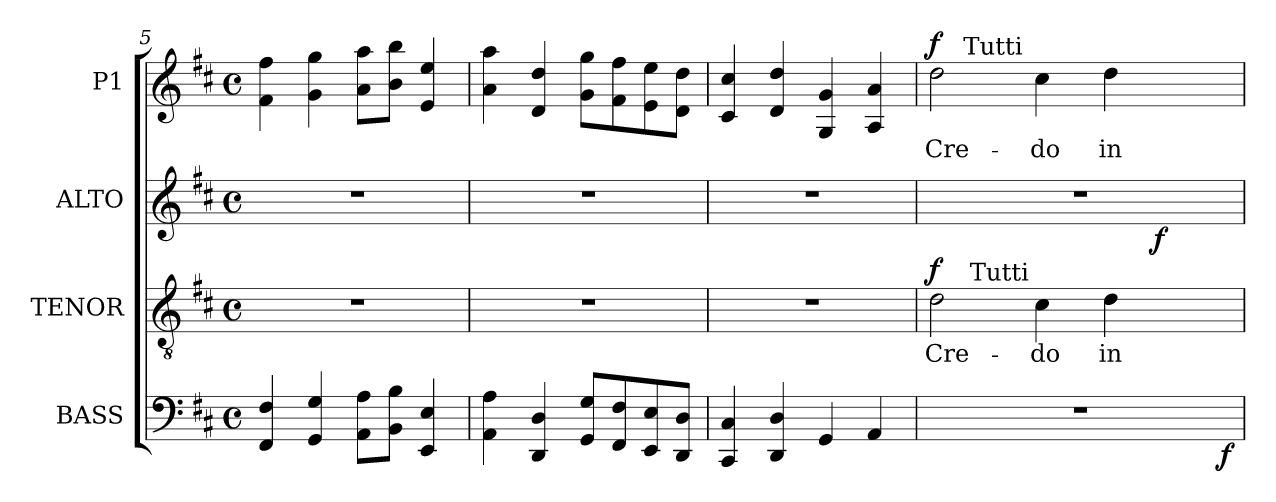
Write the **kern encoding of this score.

**kern	**dynam	**kern	**text	**dynam	**kern	**dynam	**kern	**text	**dynam
*part4	*part4	*part3	*part3	*part3	*part2	*part2	*part1	*part1	*part1
*staff4	*staff4	*staff3	*staff3	*staff3	*staff2	*staff2	*staff1	*staff1	*staff1
*I"BASS	*	*I"TENOR	*	*	*I"ALTO	*	*I"P1	*	*
*clefF4	*	*clefGv2	*	*	*clefG2	*	*clefG2	*	*
*	*	*ITrd7c12	*	*	*	*	*	*	*
*k[f#c#]	*	*k[f#c#]	*	*	*k[f#c#]	*	*k[f#c#]	*	*
*D:	*	*D:	*	*	*D:	*	*D:	*	*
*M4/4	*	*M4/4	*	*	*M4/4	*	*M4/4	*	*
*met(c)	*	*met(c)	*	*	*met(c)	*	*met(c)	*	*
=5	=5	=5	=5	=5	=5	=5	=5	=5	=5
4FF#i/ 4F#i	.	1r	.	.	1r	.	4f#i\ 4ff#i	.	.
4GGi/ 4Gi	.	.	.	.	.	.	4gi\ 4ggi	.	.
8AAi\ 8AiL	.	.	.	.	.	.	8ai\ 8aaiL	.	.
8BBi\ 8BiJ	.	.	.	.	.	.	8bi\ 8bbiJ	.	.
4EEi/ 4Ei	.	.	.	.	.	.	4ei/ 4eei	.	.
=6	=6	=6	=6	=6	=6	=6	=6	=6	=6
4AAi\ 4Ai	.	1r	.	.	1r	.	4ai\ 4aai	.	.
4DDi/ 4Di	.	.	.	.	.	.	4di/ 4ddi	.	.
8GGi/ 8GiL	.	.	.	.	.	.	8gi\ 8ggiL	.	.
8FF#i/ 8F#i	.	.	.	.	.	.	8f#i\ 8ff#i	.	.
8EEi/ 8Ei	.	.	.	.	.	.	8ei\ 8eei	.	.
8DDi/ 8DiJ	.	.	.	.	.	.	8di\ 8ddiJ	.	.
=7	=7	=7	=7	=7	=7	=7	=7	=7	=7
4CC#i/ 4C#i	.	1r	.	.	1r	.	4c#i/ 4cc#i	.	.
4DDi/ 4Di	.	.	.	.	.	.	4di/ 4ddi	.	.
4GGi/	.	.	.	.	.	.	4Gi/ 4gi	.	.
4AAi/	.	.	.	.	.	.	4Ai/ 4ai	.	.
!!LO:LB:g=z
=8	=8	=8	=8	=8	=8	=8	=8	=8	=8
!	!	!	!LO:LY:b:color=#000000	!	!	!	!	!	!
!	!	!	!	!	!	!	!LO:TX:b:t=Soprano	!	!
!	!	!	!	!	!LO:TX:b:t=Alto	!	!	!	!
!	!	!LO:TX:b:t=Tenor	!	!	!	!	!	!	!
!LO:TX:b:t=Bass	!	!	!	!	!	!	!	!	!
!	!	!	!	!	!	!	!	!LO:LY:b:color=#000000	!
*^	*	*^	*	*	*^	*	*^	*	*
1r	2ryy	.	2Di\	16ryy	Cre-	f	1r	2ryy	.	2ddi\	16ryy	Cre-	f
.	.	.	.	64..ryy	.	.	.	.	.	.	64ryy	.	.
.	.	.	.	.	.	.	.	.	.	.	512.ryy	.	.
!	!	!	!	!	!	!	!	!	!	!	!LO:TX:a:t=Tutti	!	!
.	.	.	.	.	.	.	.	.	.	.	2ryy	.	.
!	!	!	!	!LO:TX:a:t=Tutti	!	!	!	!	!	!	!	!	!
.	.	.	.	2ryy	.	.	.	.	.	.	.	.	.
!	!	!	!	!	!LO:LY:b:color=#000000	!	!	!	!	!	!	!	!
!	!	!	!	!	!	!	!	!	!	!	!	!LO:LY:b:color=#000000	!
.	4ryy	.	4C#i\	.	-do	.	.	4ryy	.	4cc#i\	.	-do	.
.	.	.	.	.	.	.	.	.	.	.	4ryy	.	.
.	.	.	.	4ryy	.	.	.	.	.	.	.	.	.
!	!	!	!	!	!LO:LY:b:color=#000000	!	!	!	!	!	!	!	!
!	!	!	!	!	!	!	!	!	!	!	!	!LO:LY:b:color=#000000	!
.	8ryy	.	4Di\	.	in	.	.	16ryy	.	4ddi\	.	in	.
.	.	.	.	.	.	.	.	32...ryy	.	.	.	.	.
.	.	.	.	.	.	.	.	.	.	.	8ryy	.	.
.	.	.	.	8ryy	.	.	.	.	.	.	.	.	.
.	.	.	.	.	.	.	.	8ryy	f	.	.	.	.
.	16ryy	.	.	.	.	.	.	.	.	.	.	.	.
.	32ryy	.	.	.	.	.	.	.	.	.	.	.	.
.	.	.	.	.	.	.	.	.	.	.	32ryy	.	.
.	.	.	.	32ryy	.	.	.	.	.	.	.	.	.
.	64ryy	.	.	.	.	.	.	.	.	.	.	.	.
.	128...ryy	.	.	.	.	.	.	.	.	.	.	.	.
.	.	.	.	.	.	.	.	.	.	.	128ryy	.	.
.	.	.	.	.	.	.	.	.	.	.	256ryy	.	.
.	.	.	.	256ryy	.	.	.	256ryy	.	.	.	.	.
.	1024ryy	f	.	.	.	.	.	.	.	.	1024ryy	.	.
*v	*v	*	*	*	*	*	*v	*v	*	*v	*v	*	*
*	*	*v	*v	*	*	*	*	*	*	*
=	=	=	=	=	=	=	=	=	=
*-	*-	*-	*-	*-	*-	*-	*-	*-	*-
